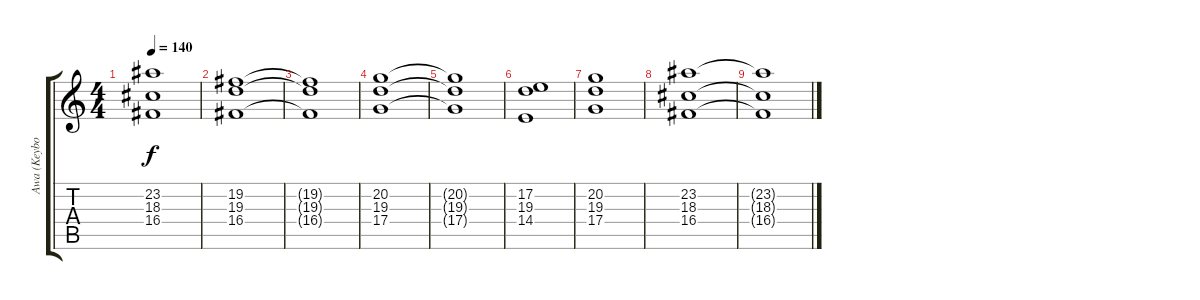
\track ("Awa (Keybords)" "Awa (Keybo") {instrument stringensemble2}
\staff {score tabs}
\tuning (E4 B3 G3 D3 A2 E2) {hide}
\ts (4 4)
\tempo 140
\clef g2
\ks c
(23.2{t} 18.3{t} 16.4{t}).1{dy f} |
(19.2 19.3 16.4).1 |
(19.2{t} 19.3{t} 16.4{t}).1 |
(20.2 19.3 17.4).1 |
(20.2{t} 19.3{t} 17.4{t}).1 |
(17.2 19.3 14.4).1 |
(20.2 19.3 17.4).1 |
(23.2 18.3 16.4).1 |
(23.2{t} 18.3{t} 16.4{t}).1
